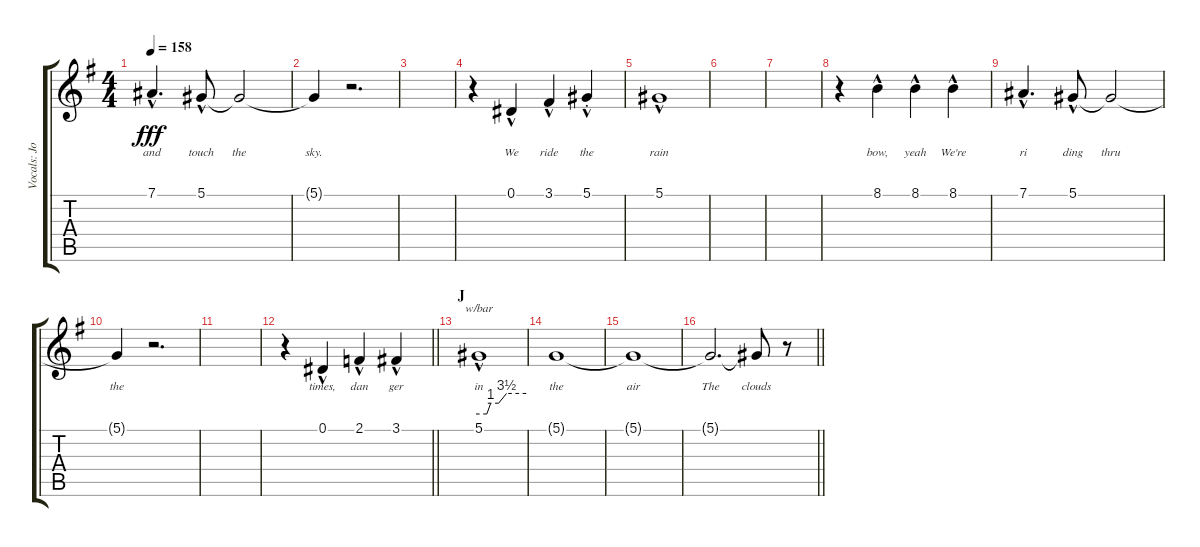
\track ("Vocals: Johnny" "Vocals: Jo") {instrument lead2sawtooth}
\staff {score tabs}
\tuning (Eb4 Bb3 Gb3 Db3 Ab2 Eb2) {hide}
\ts (4 4)
\tempo 158
\clef g2
\ks g
7.1{hac}.4{d lyrics (0 "and") lyrics (1 "") lyrics (2 "") lyrics (3 "") lyrics (4 "") dy fff} 5.1{hac}.8{lyrics (0 "touch") lyrics (1 "") lyrics (2 "") lyrics (3 "") lyrics (4 "")} 5.1{t}.2{lyrics (0 "the") lyrics (1 "") lyrics (2 "") lyrics (3 "") lyrics (4 "")} |
5.1{t}.4{lyrics (0 "sky.") lyrics (1 "") lyrics (2 "") lyrics (3 "") lyrics (4 "")} r.2{d} |
|
r.4 0.1{hac}.4{lyrics (0 "We") lyrics (1 "") lyrics (2 "") lyrics (3 "") lyrics (4 "")} 3.1{hac}.4{lyrics (0 "ride") lyrics (1 "") lyrics (2 "") lyrics (3 "") lyrics (4 "")} 5.1{hac st}.4{lyrics (0 "the") lyrics (1 "") lyrics (2 "") lyrics (3 "") lyrics (4 "")} |
5.1{hac}.1{lyrics (0 "rain") lyrics (1 "") lyrics (2 "") lyrics (3 "") lyrics (4 "")} |
|
|
r.4 8.1{hac}.4{lyrics (0 "bow,") lyrics (1 "") lyrics (2 "") lyrics (3 "") lyrics (4 "")} 8.1{hac}.4{lyrics (0 "yeah") lyrics (1 "") lyrics (2 "") lyrics (3 "") lyrics (4 "")} 8.1{hac}.4{lyrics (0 "We're") lyrics (1 "") lyrics (2 "") lyrics (3 "") lyrics (4 "")} |
7.1{hac}.4{d lyrics (0 "ri") lyrics (1 "") lyrics (2 "") lyrics (3 "") lyrics (4 "")} 5.1{hac}.8{lyrics (0 "ding") lyrics (1 "") lyrics (2 "") lyrics (3 "") lyrics (4 "")} 5.1{t}.2{lyrics (0 "thru") lyrics (1 "") lyrics (2 "") lyrics (3 "") lyrics (4 "")} |
5.1{t}.4{lyrics (0 "the") lyrics (1 "") lyrics (2 "") lyrics (3 "") lyrics (4 "")} r.2{d} |
|
\barLineRight lightlight
r.4 0.1{hac}.4{lyrics (0 "times,") lyrics (1 "") lyrics (2 "") lyrics (3 "") lyrics (4 "")} 2.1{hac}.4{lyrics (0 "dan") lyrics (1 "") lyrics (2 "") lyrics (3 "") lyrics (4 "")} 3.1{hac}.4{lyrics (0 "ger") lyrics (1 "") lyrics (2 "") lyrics (3 "") lyrics (4 "")} |
\section ("" "J")
5.1{hac}.1{tbe (custom default 0 0 10 0 15 4 25 4 35 14 60 14) lyrics (0 "in") lyrics (1 "") lyrics (2 "") lyrics (3 "") lyrics (4 "")} |
5.1{t}.1{lyrics (0 "the") lyrics (1 "") lyrics (2 "") lyrics (3 "") lyrics (4 "")} |
5.1{t}.1{lyrics (0 "air") lyrics (1 "") lyrics (2 "") lyrics (3 "") lyrics (4 "")} |
\barLineRight lightlight
5.1{t}.2{d lyrics (0 "The") lyrics (1 "") lyrics (2 "") lyrics (3 "") lyrics (4 "")} 5.1{t}.8{lyrics (0 "clouds") lyrics (1 "") lyrics (2 "") lyrics (3 "") lyrics (4 "")} r.8
